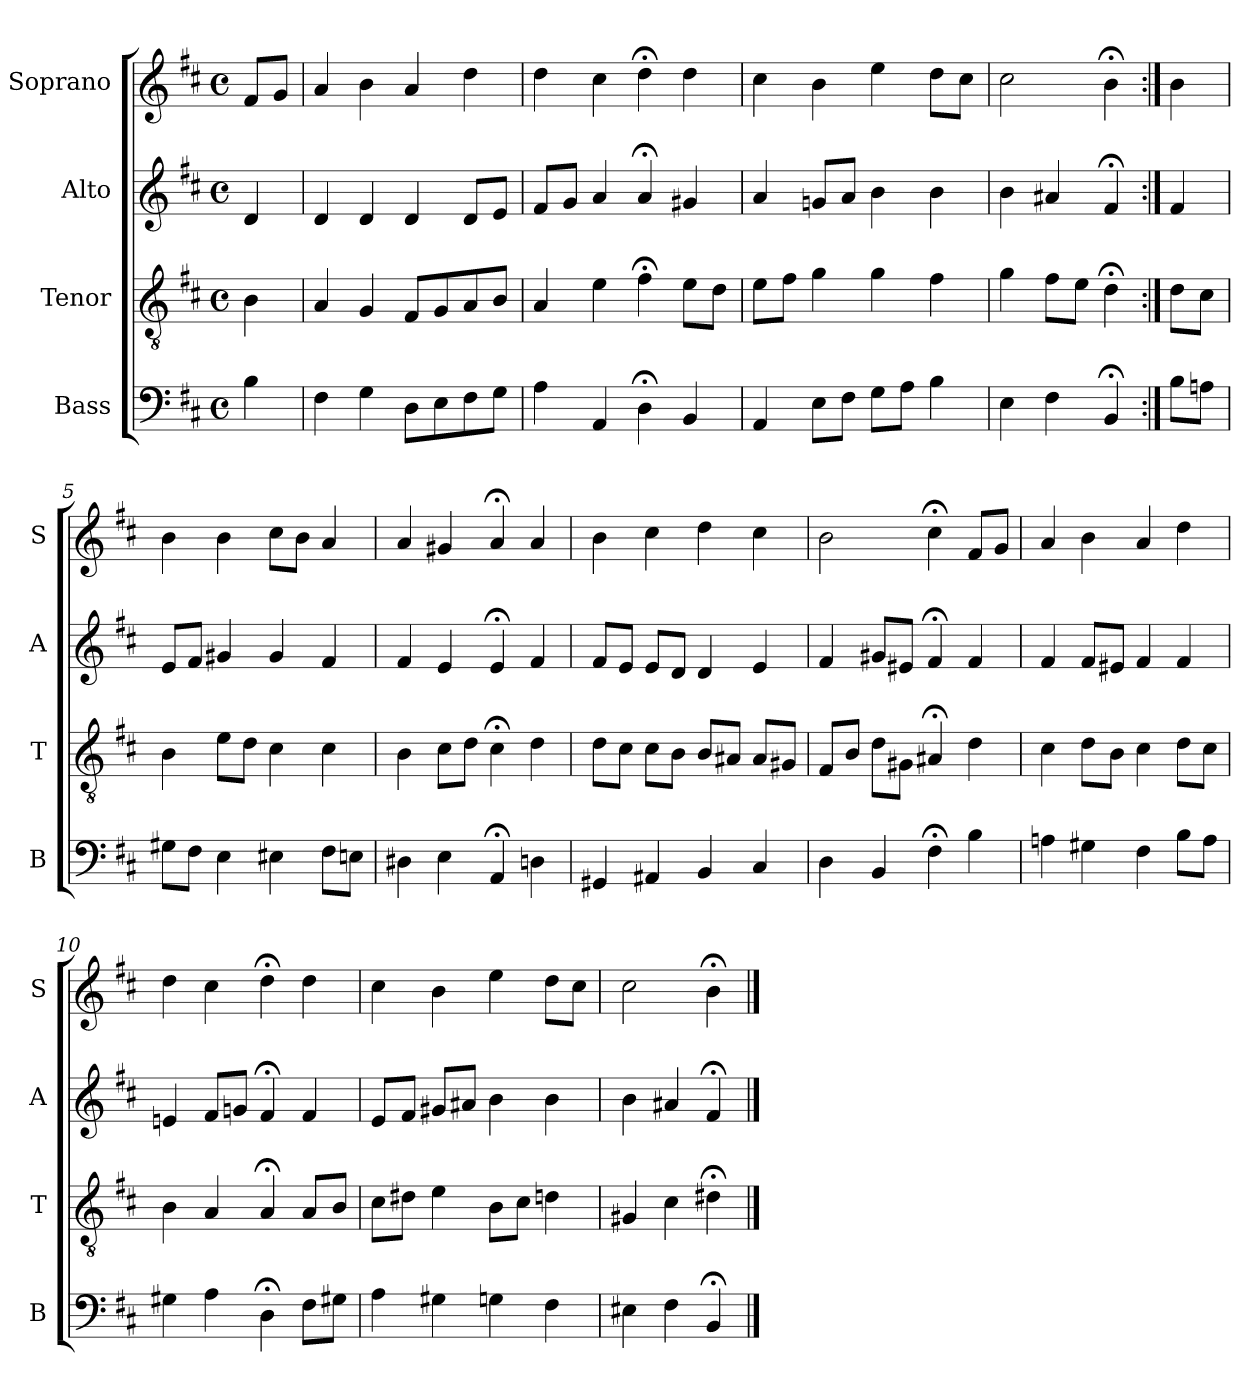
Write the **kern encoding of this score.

**kern	**kern	**kern	**kern
*part4	*part3	*part2	*part1
*staff4	*staff3	*staff2	*staff1
*I"Bass	*I"Tenor	*I"Alto	*I"Soprano
*I'B	*I'T	*I'A	*I'S
*clefF4	*clefGv2	*clefG2	*clefG2
*k[f#c#]	*k[f#c#]	*k[f#c#]	*k[f#c#]
*b:	*b:	*b:	*b:
*M4/4	*M4/4	*M4/4	*M4/4
*met(c)	*met(c)	*met(c)	*met(c)
*MM100	*MM100	*MM100	*MM100
=	=	=	=
4B	4B	4d	8f#L
.	.	.	8gJ
=1	=1	=1	=1
4F#	4A	4d	4a
4G	4G	4d	4b
8DL	8F#L	4d	4a
8E	8G	.	.
8F#	8A	8dL	4dd
8GJ	8BJ	8eJ	.
=2	=2	=2	=2
4A	4A	8f#L	4dd
.	.	8gJ	.
4AA	4e	4a	4cc#
4D;<	4f#;<	4a;<	4dd;<
4BB	8eL	4g#X	4dd
.	8dJ	.	.
=3	=3	=3	=3
4AA	8eL	4a	4cc#
.	8f#J	.	.
8EL	4g	8gnL	4b
8F#J	.	8aJ	.
8GL	4g	4b	4ee
8AJ	.	.	.
4B	4f#	4b	8ddL
.	.	.	8cc#J
=4	=4	=4	=4
4E	4g	4b	2cc#
4F#	8f#L	4a#X	.
.	8eJ	.	.
4BB;<	4d;<	4f#;<	4b;<
=:|!	=:|!	=:|!	=:|!
8BL	8dL	4f#	4b
8AnJ	8c#J	.	.
=5	=5	=5	=5
8G#XL	4B	8eL	4b
8F#J	.	8f#J	.
4E	8eL	4g#X	4b
.	8dJ	.	.
4E#X	4c#	4g#	8cc#L
.	.	.	8bJ
8F#L	4c#	4f#	4a
8EnJ	.	.	.
=6	=6	=6	=6
4D#X	4B	4f#	4a
4E	8c#L	4e	4g#X
.	8dJ	.	.
4AA;<	4c#;<	4e;<	4a;<
4Dn	4d	4f#	4a
=7	=7	=7	=7
4GG#X	8dL	8f#L	4b
.	8c#J	8eJ	.
4AA#X	8c#L	8eL	4cc#
.	8BJ	8dJ	.
4BB	8BL	4d	4dd
.	8A#XJ	.	.
4C#	8A#L	4e	4cc#
.	8G#XJ	.	.
=8	=8	=8	=8
4D	8F#L	4f#	2bi
.	8BJ	.	.
4BB	8dL	8g#XL	.
.	8G#XJ	8e#XiJ	.
4F#;<	4A#X;<	4f#;<i	4cc#;<i
4B	4d	4f#	8f#L
.	.	.	8gJ
=9	=9	=9	=9
4An	4c#	4f#	4a
4G#X	8dL	8f#L	4b
.	8BJ	8e#XJ	.
4F#	4c#	4f#	4a
8BL	8dL	4f#	4dd
8AJ	8c#J	.	.
=10	=10	=10	=10
4G#X	4B	4en	4dd
4A	4A	8f#L	4cc#
.	.	8gnJ	.
4D;<	4A;<	4f#;<	4dd;<
8F#L	8AL	4f#	4dd
8G#XJ	8BJ	.	.
=11	=11	=11	=11
4A	8c#L	8eL	4cc#
.	8d#XJ	8f#J	.
4G#X	4e	8g#XL	4b
.	.	8a#XJ	.
4Gn	8BL	4b	4ee
.	8c#J	.	.
4F#	4dn	4b	8ddL
.	.	.	8cc#J
=12	=12	=12	=12
4E#Xi	4G#Xi	4b	2cc#
4F#i	4c#i	4a#X	.
4BB;<	4d#X;<	4f#;<	4b;<
==	==	==	==
*-	*-	*-	*-
